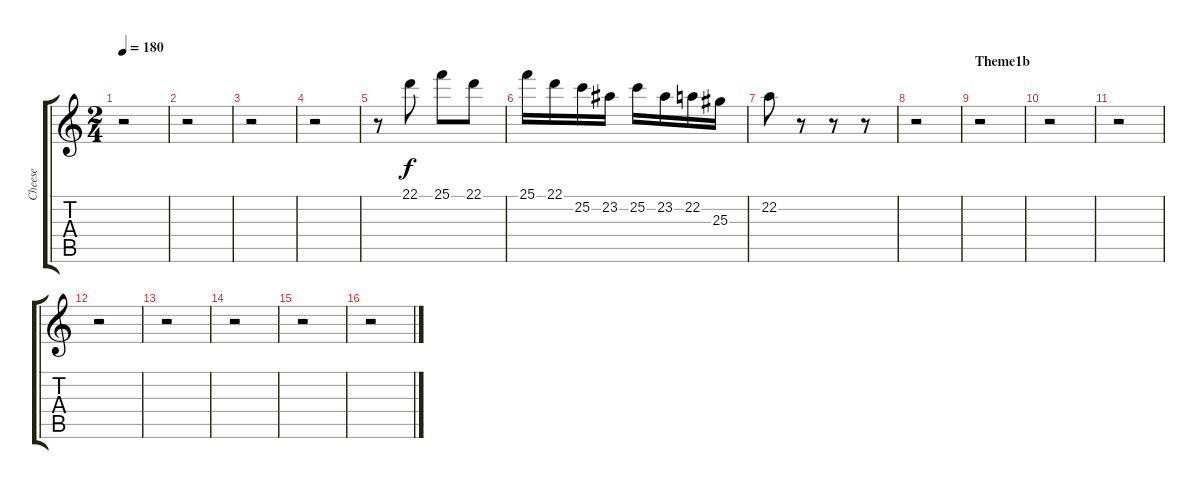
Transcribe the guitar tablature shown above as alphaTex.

\track ("Cheese" "Cheese") {instrument rockorgan}
\staff {score tabs}
\tuning (E4 B3 G3 D3 A2 E2) {hide}
\ts (2 4)
\tempo 180
\clef g2
\ks c
r.2{dy f} |
r.2 |
r.2 |
r.2 |
r.8 22.1.8 25.1.8 22.1.8 |
25.1.16 22.1.16 25.2.16 23.2.16 25.2.16 23.2.16 22.2.16 25.3.16 |
22.2.8 r.8 r.8 r.8 |
r.2 |
\section ("" "Theme1b")
r.2 |
r.2 |
r.2 |
r.2 |
r.2 |
r.2 |
r.2 |
r.2
